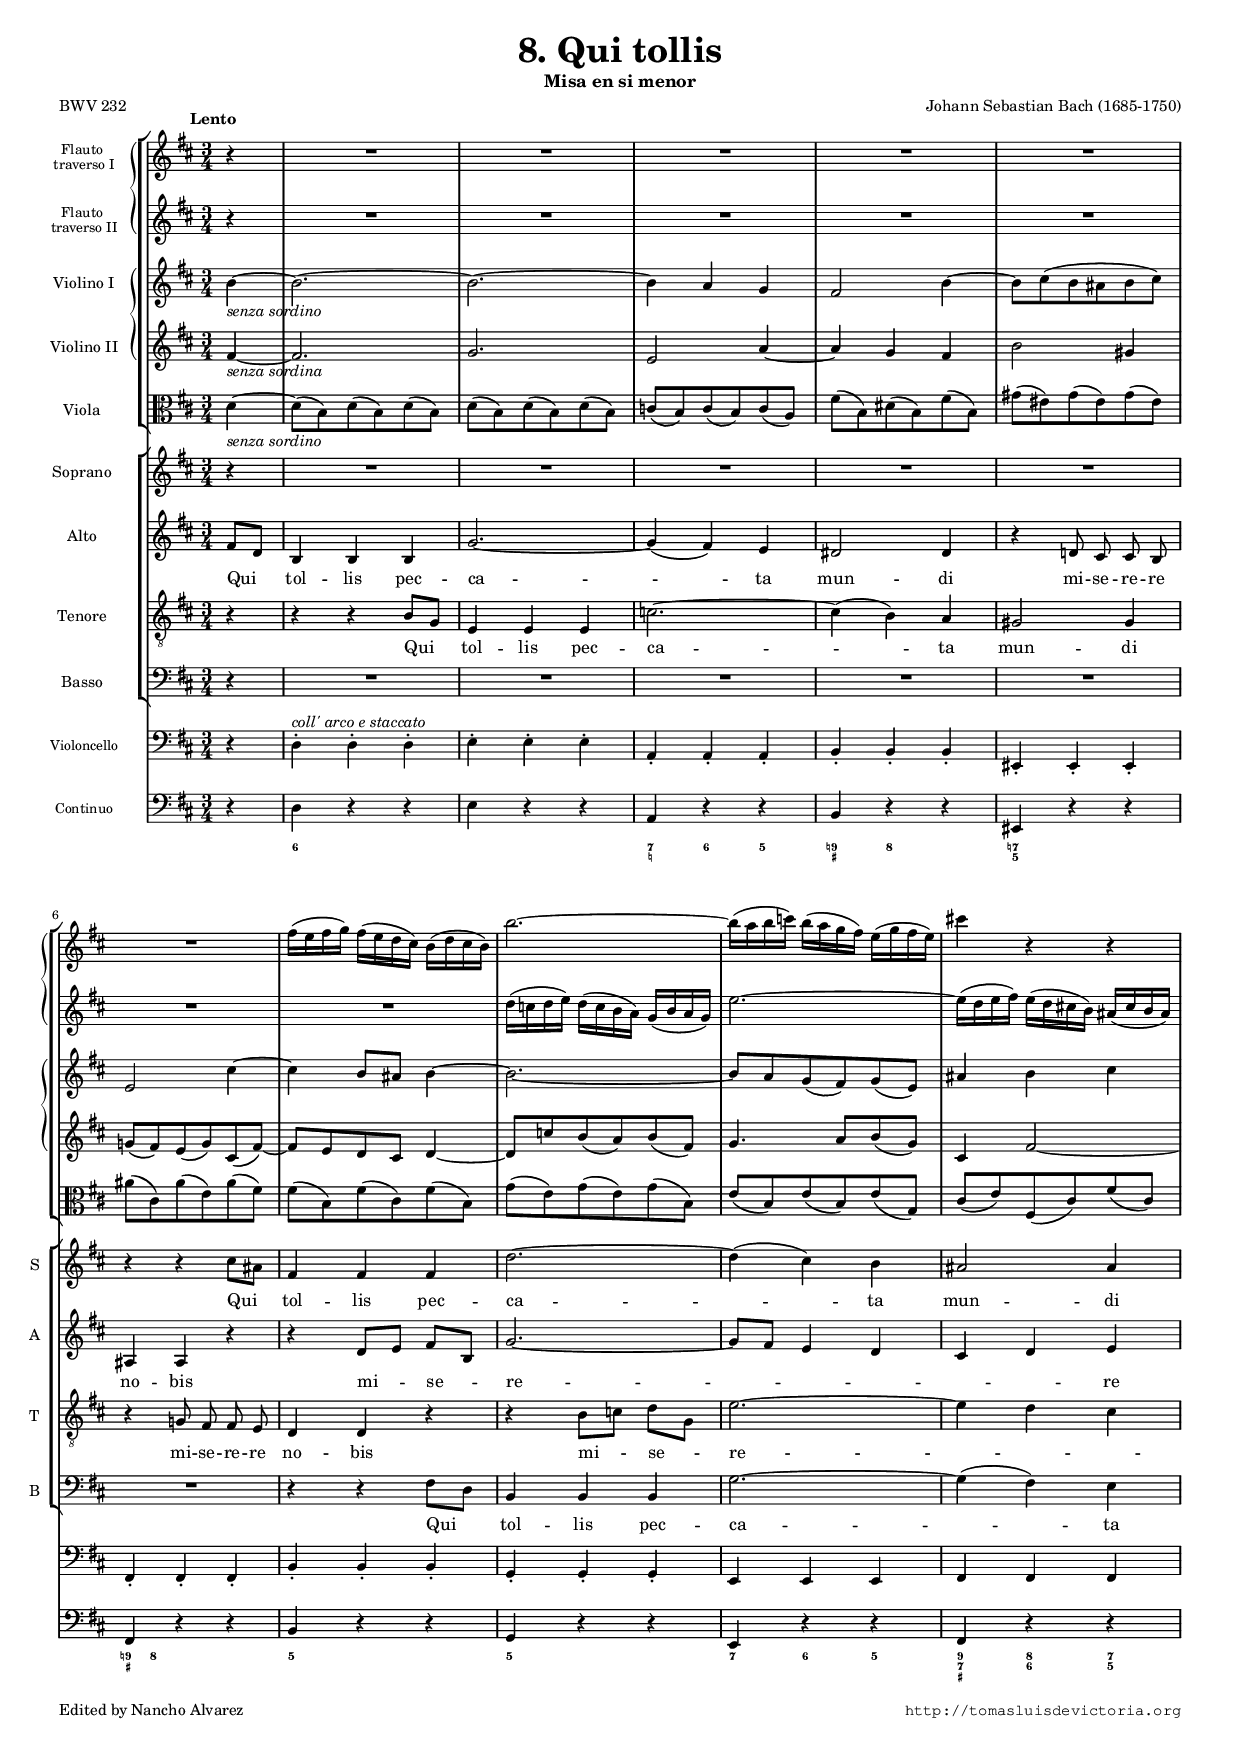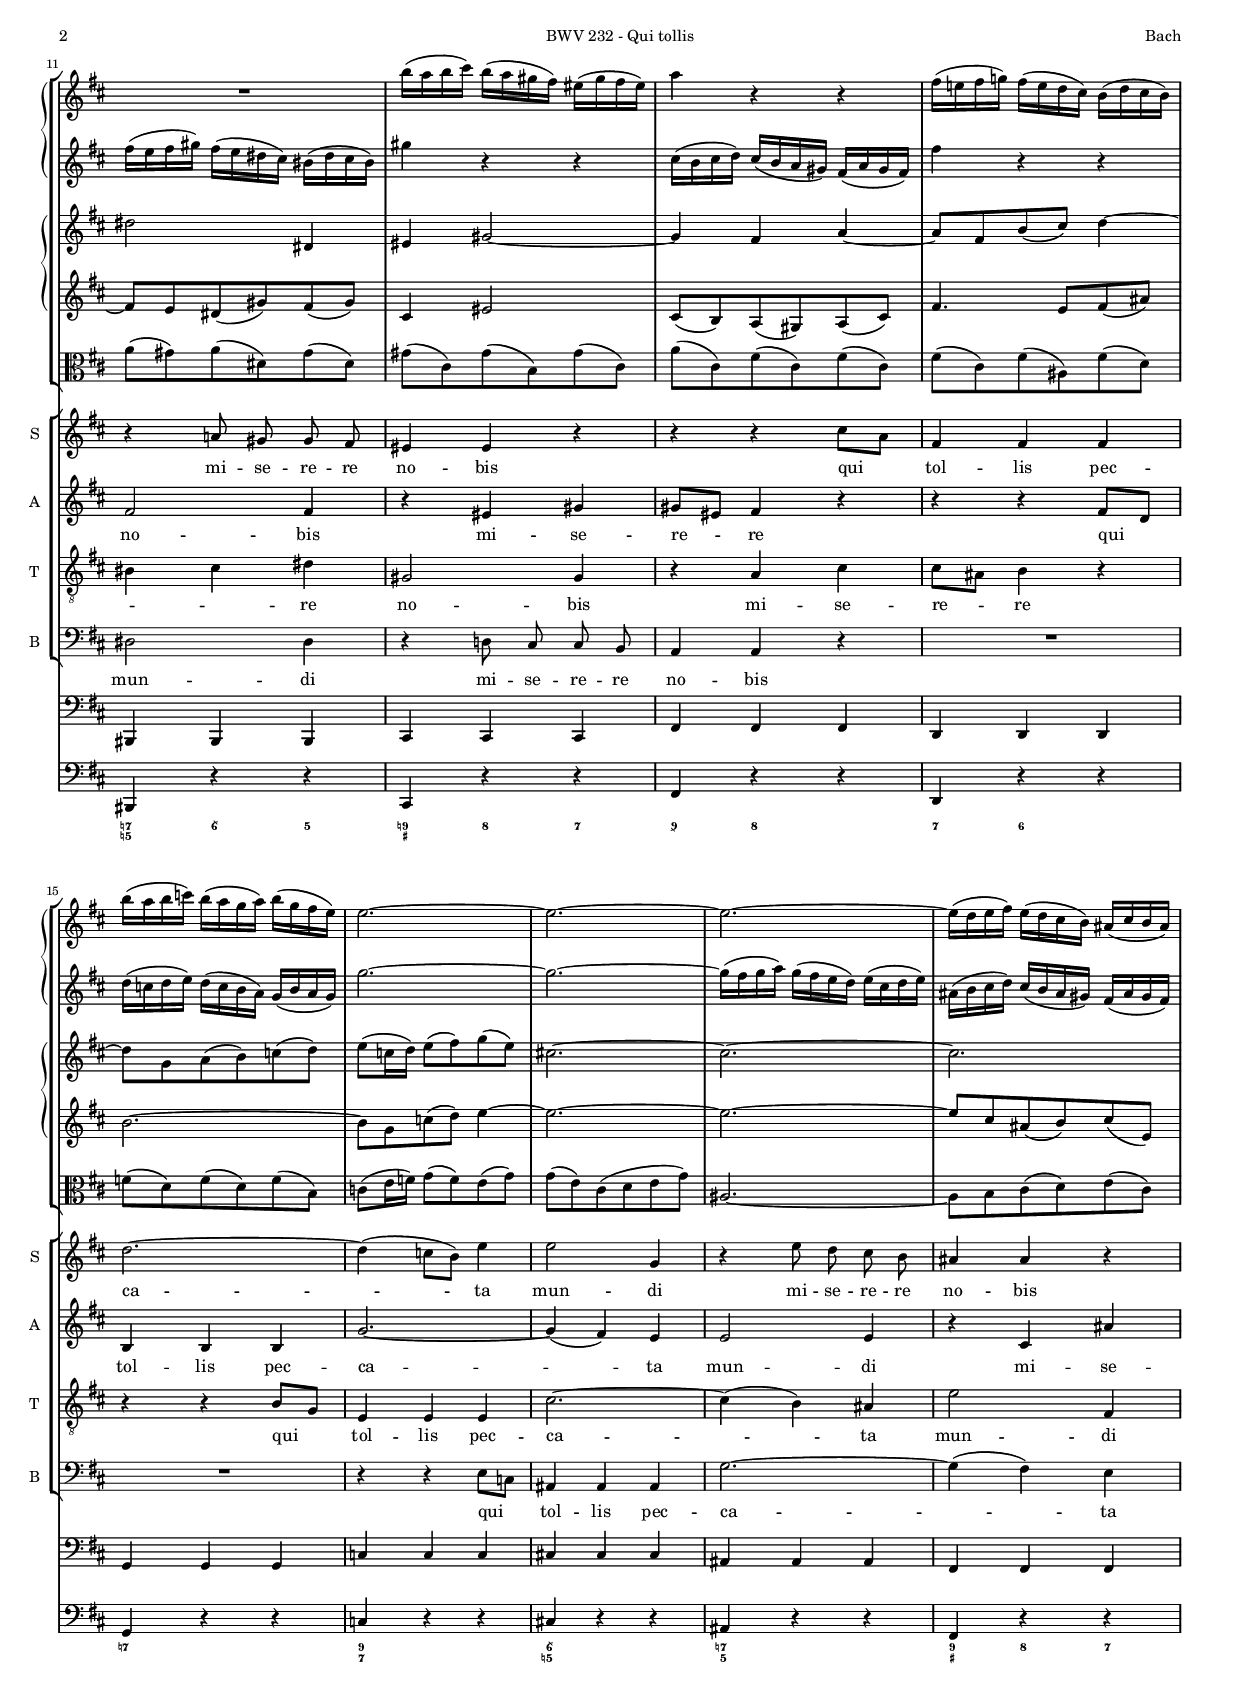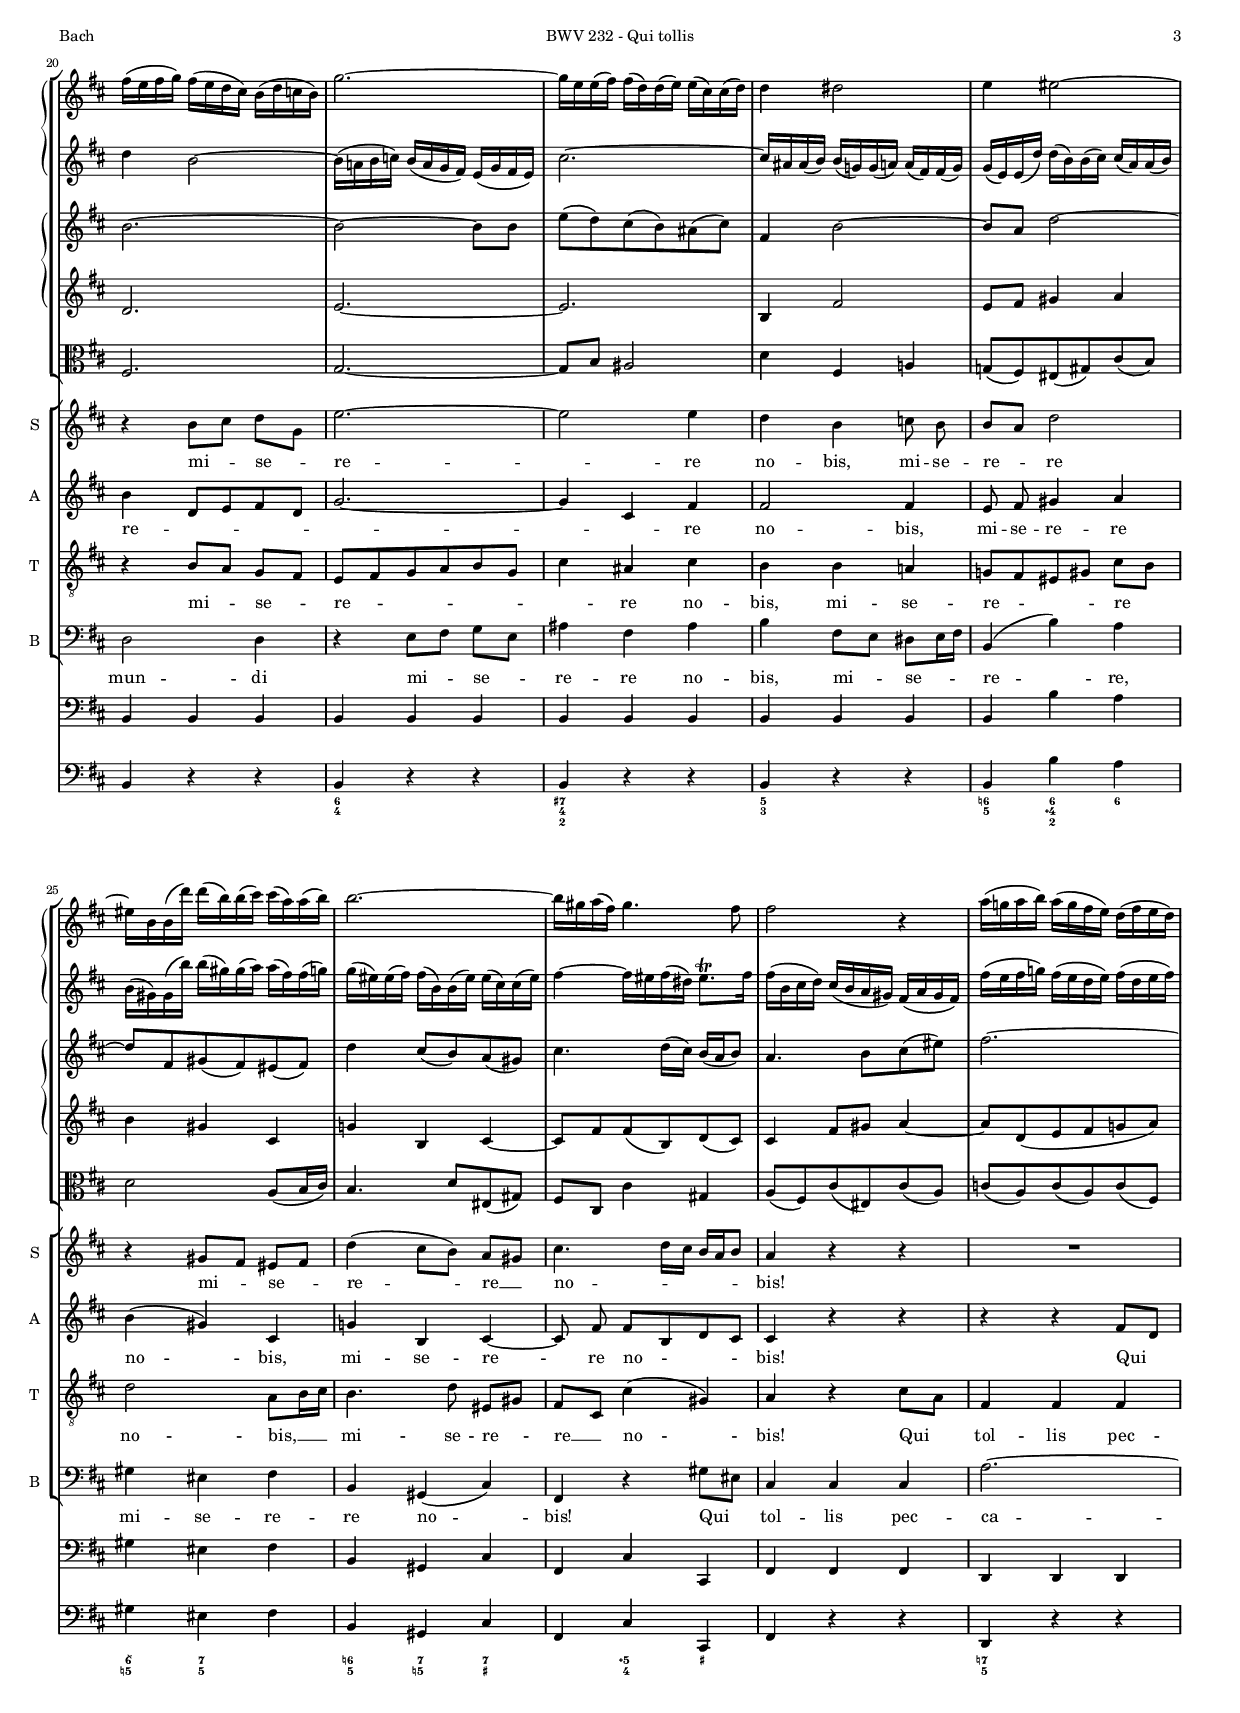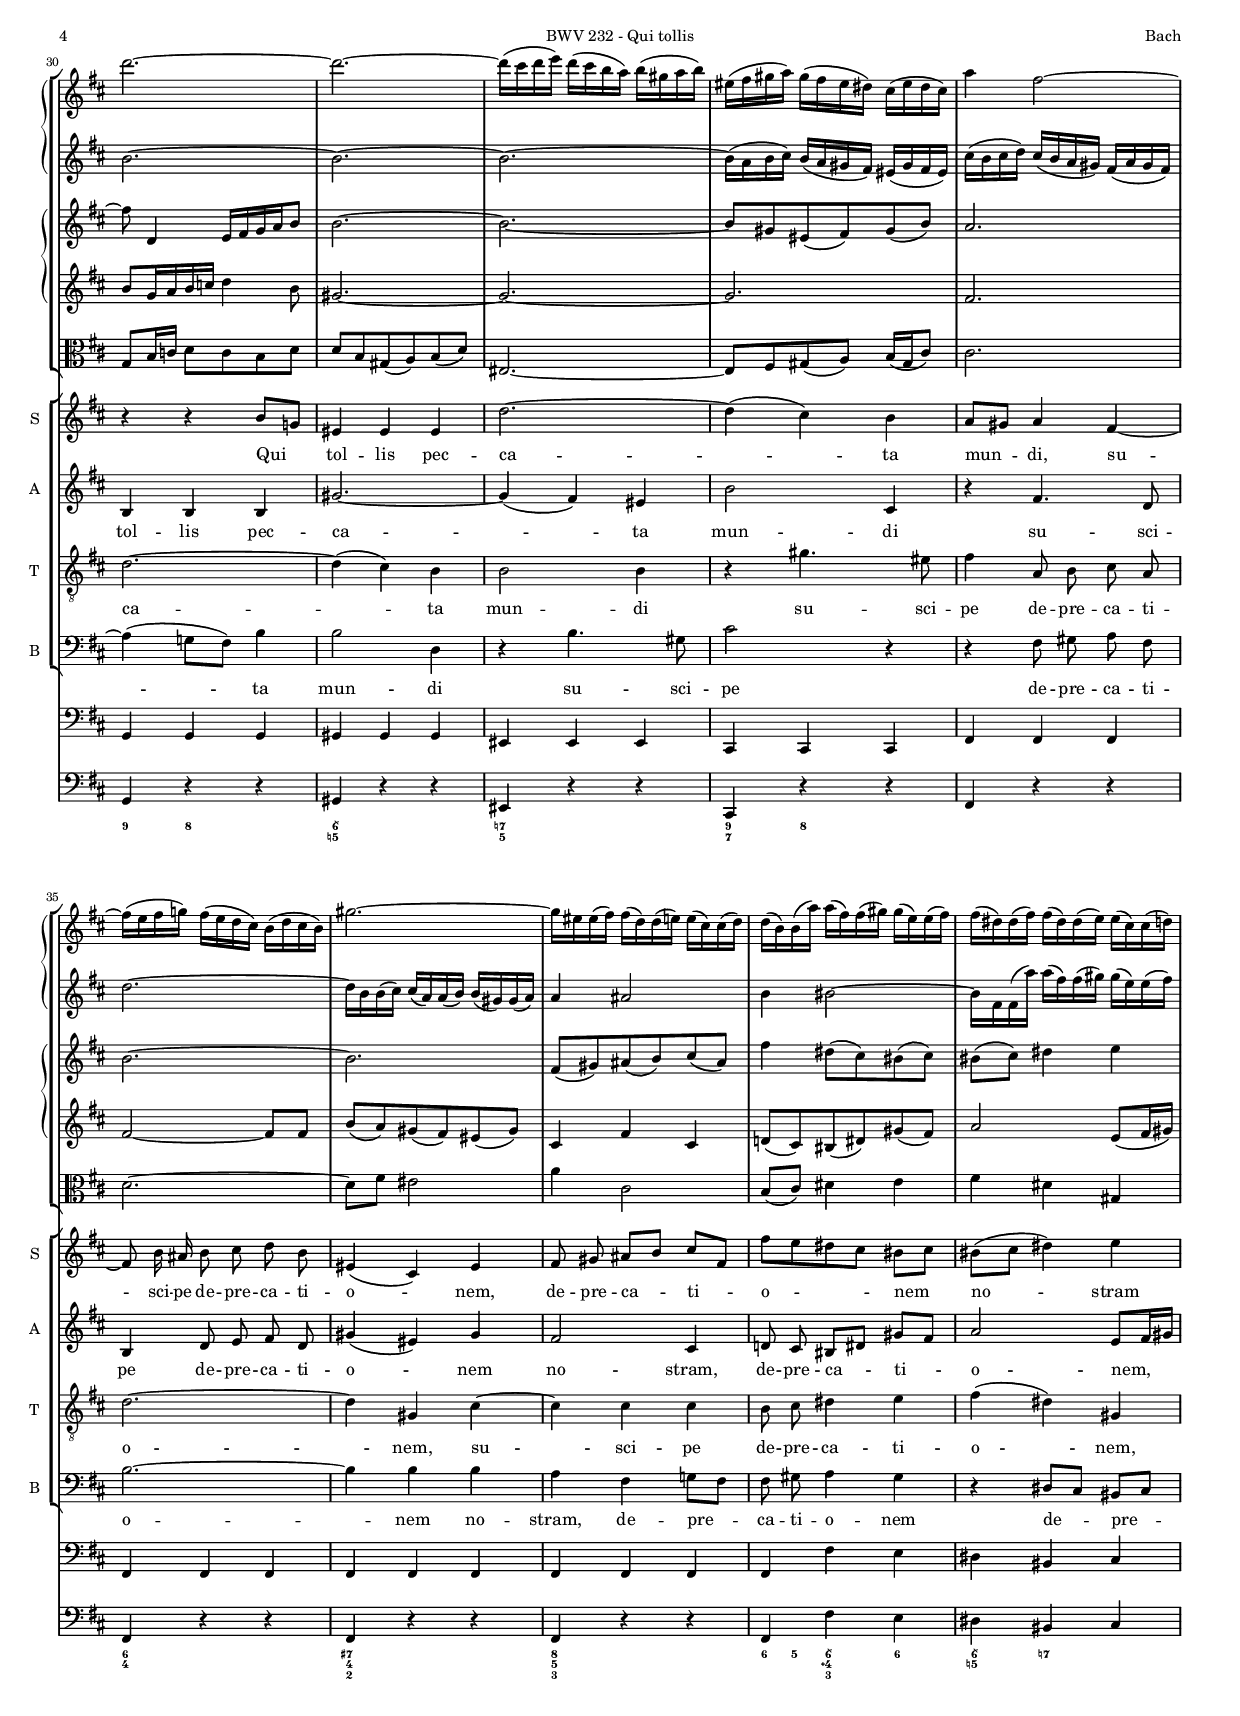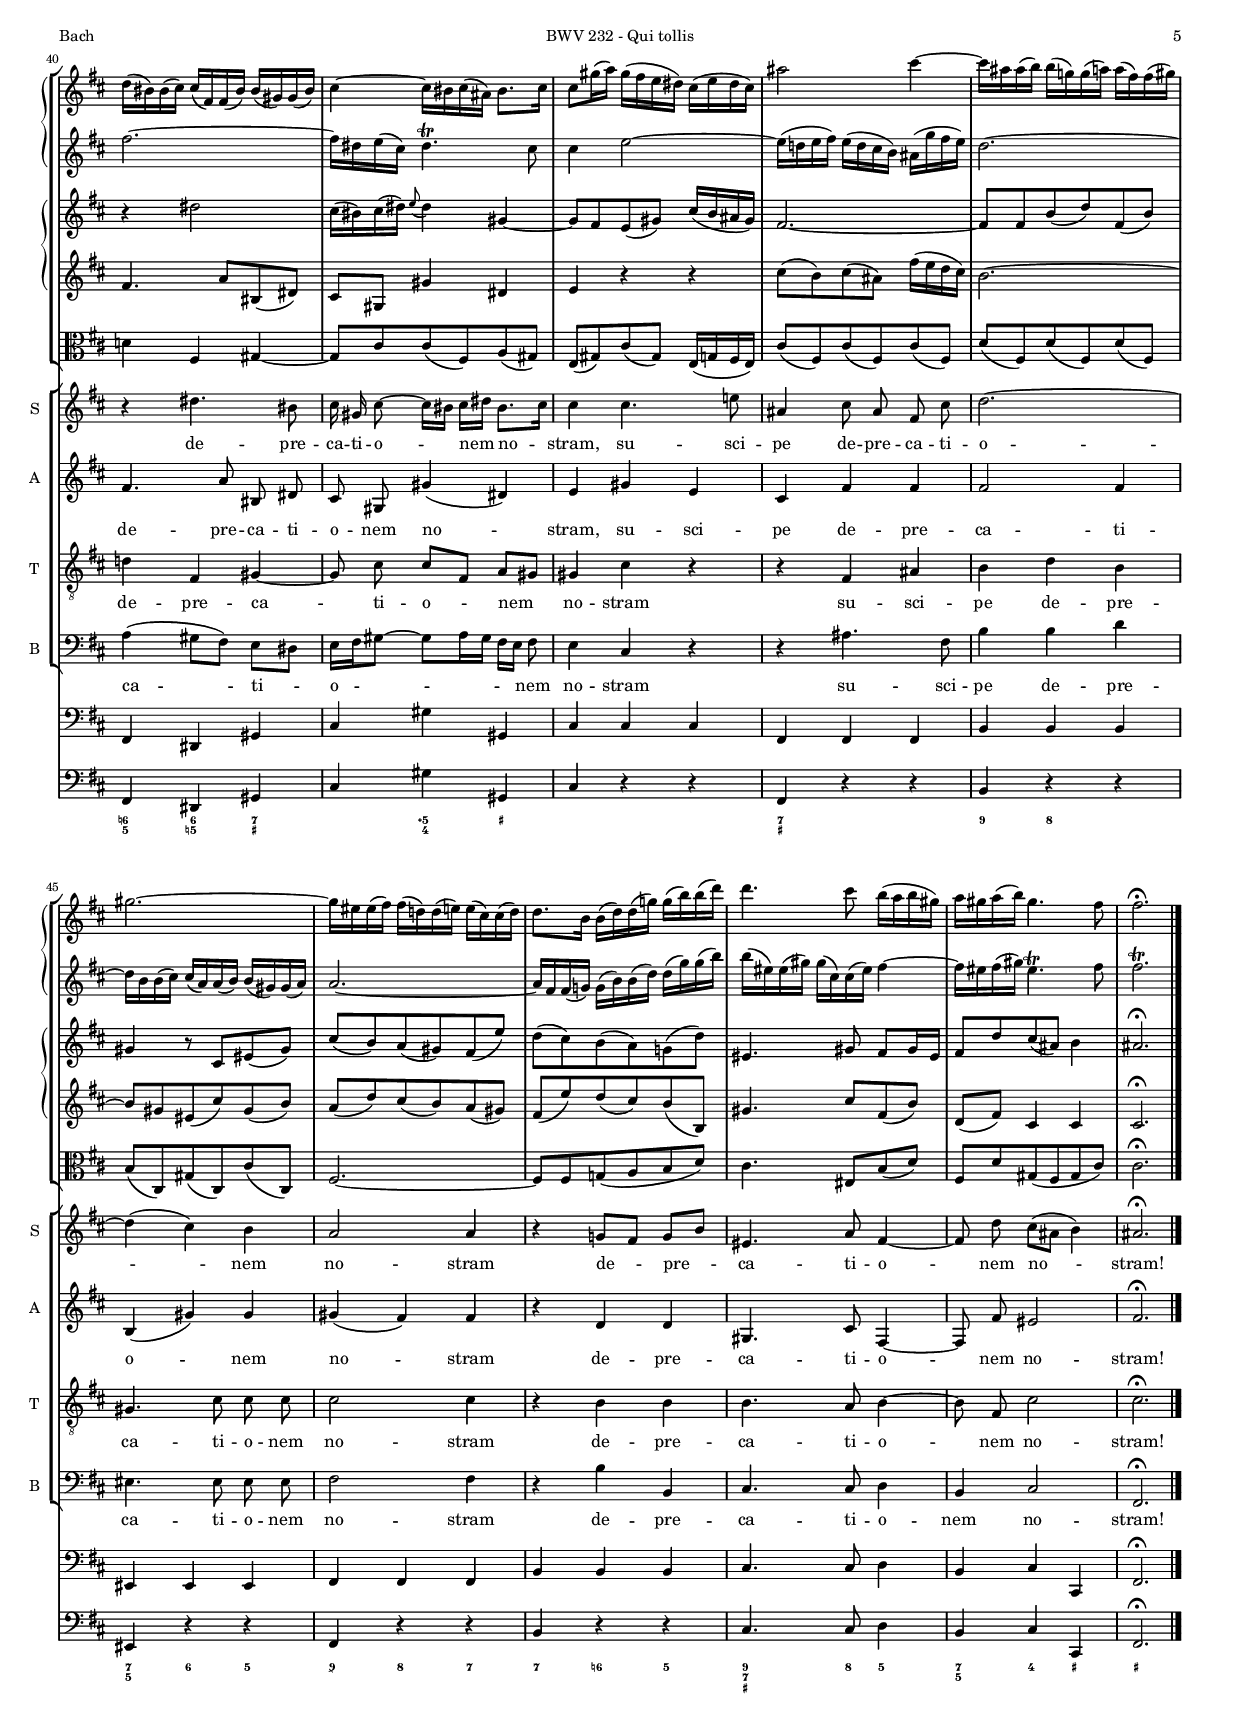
\version "2.18.0"

#(set-default-paper-size "a4")
#(set-global-staff-size 13.5)
#(ly:set-option 'point-and-click #f)
%nomobile

italicas=\override LyricText.font-shape = #'italic
rectas=\override LyricText.font-shape = #'upright
ss=\once \set suggestAccidentals = ##t
mtempo={\tempo 4 = 56 }
pfermata=\markup{"(" \musicglyph #"scripts.ufermata" ")"}
showMultiRests = { \set Staff.keepAliveInterfaces = #'( rhythmic-grob-interface multi-measure-rest-interface lyric-interface stanza-number-interface percent-repeat-interface) }
hideMultiRests = \unset Staff.keepAliveInterfaces
noados=\once \set Staff.aDueText = #""


htitle="BWV 232 - Qui tollis"
hcomposer="Bach"

\header {
	title=\markup{\fontsize #3 "8. Qui tollis"}
	subtitle="Misa en si menor"
        %subsubtitle=\markup{\raise #.8 "BWV 232" \vspace #1 }
        composer="Johann Sebastian Bach (1685-1750)"
        pdfauthor=\composer
       %opus="(-)"
	poet=\markup{"BWV 232"}
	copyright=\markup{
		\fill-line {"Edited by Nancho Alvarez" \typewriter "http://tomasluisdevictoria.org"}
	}
%	tagline=""
}

global={
  \compressFullBarRests
  \key d \major \time 3/4
  \override Score.MetronomeMark.X-offset = #6
  \override Score.MetronomeMark.padding = #2.5
  \tempo \markup{"Lento"}
  \partial 4 \skip 4
  \skip 1*3/4*50 \bar "|."
}

cantus=\relative c''{
        \set autoBeaming = ##f
        r4 
        R1*3/4*5
        r4 r cis8[ ais]
        fis4 fis fis
        d'2. ~
        d4( cis) b
        ais2 ais4
        r4 a!8 gis gis fis
        eis4 eis r
        r r cis'8[ a]
        fis4 fis fis
        d'2. ~
        d4( c8[ b]) e4
        e2 g,4
        r4 e'8 d cis b
        ais4 ais r
        r b8[ cis] d[ g,]
        e'2. ~
        e2 e4
        d4 b c8 b
        b[ a] d2
        r4 gis,8[ fis] eis[ fis]
        d'4( cis8[ b]) a8[ gis]
        cis4. d16[ cis] b16[ a b8]
        a4 r r
        R1*3/4
        r4 r b8[ g!]
        eis4 eis eis
        d'2. ~
        d4( cis) b
        a8[ gis] a4 fis ~
        fis8 b16 ais b8 cis d b
        eis,4( cis) eis
        fis8 gis ais[ b] cis[ fis,]
        fis'[ e dis cis] bis[ cis]
        bis8[( cis] dis4) e
        r4 dis4. bis8
        cis16 gis cis8 ~ cis16[ bis] cis[ dis] bis8.[ cis16]
        cis4 cis4. e!8
        ais,4 cis8 ais fis cis'
        d2. ~
        d4( cis) b
        a2 a4
        r4 g!8[ fis] g[ b]
        eis,4. a8 fis4 ~
        fis8 d' cis8([ ais] b4)
        ais2.^\fermata
}

altus=\relative c'{
        \set autoBeaming = ##f
        fis8[ d]
        b4 b b
        g'2. ~
        g4( fis) e
        dis2 dis4
        r4 d!8 cis cis b
        ais4 ais r
        r4 d8[ e] fis[ b,]
        g'2. ~
        g8[ fis] e4 d
        cis d e
        fis2 fis4
        r4 eis gis
        gis8[ eis] fis4 r
        r r fis8[ d]
        b4 b b
        g'2. ~
        g4( fis) e
        e2 e4
        r4 cis ais'
        b4 d,8[ e fis d]
        g2. ~
        g4 cis, fis
        fis2 fis4
        e8 fis gis4 a
        b( gis) cis,
        g'! b, cis ~
        cis8 fis fis[ b, d cis]
        cis4 r r
        r r fis8[ d]
        b4 b b
        gis'2. ~
        gis4( fis) eis
        b'2 cis,4
        r fis4. d8
        b4 d8 e fis d
        gis4( eis) gis
        fis2 cis4
        d!8 cis bis8[ dis] gis[ fis]
        a2 e8[ fis16 gis]
        fis4. a8 bis, dis
        cis gis gis'4( dis)
        e4 gis e
        cis fis fis
        fis2 fis4
        b,( gis') gis
        gis( fis) fis
        r4 d d
        gis,4. cis8 fis,4 ~
        fis8 fis' eis2
        fis2.^\fermata
}

tenor=\relative c'{
        \set autoBeaming = ##f
        r4 
        r r b8[ g]
        e4 e e
        c'2. ~
        c4( b) a
        gis2 gis4
        r4 g!8 fis fis e
        d4 d r
        r b'8[ c] d[ g,]
        e'2. ~
        e4 d cis
        bis4 cis dis
        gis,2 gis4
        r4 a cis
        cis8[ ais] b4 r
        r4 r b8[ g]
        e4 e e
        cis'2. ~
        cis4( b) ais
        e'2 fis,4
        r4 b8[ a] g[ fis]
        e8[ fis g a b g]
        cis4 ais cis
        b4 b a!
        g!8[ fis eis gis] cis8[ b]
        d2 a8[ b16 cis]
        b4. d8 eis,8[ gis]
        fis8[ cis] cis'4( gis)
        a4 r cis8[ a]
        fis4 fis fis
        d'2. ~
        d4( cis) b
        b2 b4
        r4 gis'4. eis8
        fis4 a,8 b cis a
        d2. ~
        d4 gis, cis ~
        cis cis cis
        b8 cis dis4 e
        fis4( dis) gis,
        d'! fis, gis4 ~
        gis8 cis cis8[ fis,] a[ gis]
        gis4 cis r
        r4 fis, ais
        b d b
        gis4. cis8 cis cis
        cis2 cis4
        r4 b b
        b4. a8 b4 ~
        b8 fis cis'2
        cis2.^\fermata
}

bassus=\relative c{
        \set autoBeaming = ##f
        r4
        R1*3/4*6
        r4 r fis8[ d]
        b4 b b
        g'2. ~
        g4( fis) e
        dis2 dis4
        r4 d!8 cis cis b
        a4 a r
        R1*3/4*2
        r4 r e'8[ c]
        ais4 ais ais
        g'2. ~
        g4( fis) e
        d2 d4
        r4 e8[ fis] g[ e]
        ais4 fis ais
        b4 fis8[ e] dis8[ e16 fis]
        b,4( b') a
        gis eis fis
        b, gis( cis)
        fis,4 r gis'8[ eis]
        cis4 cis cis
        a'2. ~
        a4( g!8[ fis]) b4
        b2 d,4
        r4 b'4. gis8
        cis2 r4
        r fis,8 gis a fis
        b2. ~
        b4 b b
        a fis g!8[ fis]
        fis8 gis a4 gis
        r4 dis8[ cis] bis[ cis]
        a'4( gis8[ fis]) e[ dis]
        e16[ fis gis8] ~ gis8[ a16 gis] fis[ e] fis8
        e4 cis r
        r4 ais'4. fis8
        b4 b d
        eis,4. eis8 eis eis 
        fis2 fis4
        r4 b b,
        cis4. cis8 d4
        b4 cis2
        fis,2.^\fermata
}

textocantus=\lyricmode{
Qui tol -- lis pec -- ca -- ta mun -- di
mi -- se -- re -- re no -- bis
qui tol -- lis pec -- ca -- ta mun -- di
mi -- se -- re -- re no -- bis
mi -- se -- re -- re no -- bis,
mi -- se -- re -- re
mi -- se -- re -- re __ no -- _ _ bis!
Qui tol -- lis pec -- ca -- ta mun -- di,
su -- sci -- pe de -- pre -- ca -- ti -- o -- nem,
de -- pre -- ca -- ti -- o -- nem no -- stram
de -- pre -- ca -- ti -- o -- nem no -- stram,
su -- sci -- pe
de -- pre -- ca -- ti -- o -- nem no -- stram
de -- pre -- ca -- ti -- o -- nem no -- stram!
}

textoaltus=\lyricmode{
Qui tol -- lis pec -- ca -- ta mun -- di
mi -- se -- re -- re no -- bis
mi -- se -- re -- _ _ _ _ re no -- bis
mi -- se -- re -- re
qui tol -- lis pec -- ca -- ta mun -- di
mi -- se -- re -- _ _ _ re no -- bis,
mi -- se -- re -- re no -- bis,
mi -- se -- re -- re no -- bis!
Qui tol -- lis pec -- ca -- ta mun -- di
su -- sci -- pe
de -- pre -- ca -- ti -- o -- nem no -- stram,
de -- pre -- ca -- ti -- o -- nem,
de -- pre -- ca -- ti -- o -- nem no -- stram,
su -- sci -- pe
de -- pre -- ca -- ti -- o -- nem no -- stram
de -- pre -- ca -- ti -- o -- nem no -- stram!
}

textotenor=\lyricmode{
Qui tol -- lis pec -- ca -- ta mun -- di
mi -- se -- re -- re no -- bis
mi -- se -- re -- _ _ _ _ re no -- bis
mi -- se -- re -- re
qui tol -- lis pec -- ca -- ta mun -- di
mi -- se -- re -- _ re no -- bis,
mi -- se -- re -- re no -- bis, __
mi -- se -- re -- re __ no -- bis!
Qui tol -- lis pec -- ca -- ta mun -- di
su -- sci -- pe de -- pre -- ca -- ti -- o -- nem,
su -- sci -- pe de -- pre -- ca -- ti -- o -- nem,
de -- pre -- ca -- ti -- o -- nem no -- stram
su -- sci -- pe de -- pre -- ca -- ti -- o -- nem no -- stram
de -- pre -- ca -- ti -- o -- nem no -- stram!
}

textobassus=\lyricmode{
Qui tol -- lis pec -- ca -- ta mun -- di
mi -- se -- re -- re no -- bis
qui tol -- lis pec -- ca -- ta mun -- di
mi -- se -- re -- re no -- bis,
mi -- se -- re -- re,
mi -- se -- re -- re no -- bis!
Qui tol -- lis pec -- ca -- ta mun -- di
su -- sci -- pe
de -- pre -- ca -- ti -- o -- nem no -- stram,
de -- pre -- ca -- ti -- o -- nem
de -- pre -- ca -- ti -- o -- _ nem no -- stram
su -- sci -- pe
de -- pre -- ca -- ti -- o -- nem no -- stram
de -- pre -- ca -- ti -- o -- nem no -- stram!
}


flautauno = \relative c'' {
  r4
  R1*3/4*6
  fis16( e fis g) fis( e d cis) b( d cis b)
  b'2. ~
  b16( a b c) b( a g fis) e( g fis e)
  cis'!4 r r
  R1*3/4
  b16( a b cis) b( a gis fis) eis( gis fis eis)
  a4 r r
  fis16( e! fis g!) fis( e d cis) b( d cis b)
  b'( a b c) b( a g a) b( g fis e)
  e2. ~
  e ~
  e ~
  e16( d e fis) e( d cis b) ais( cis b ais)
  fis'( e fis g) fis( e d cis) b( d c! b)
  g'2. ~
  g16 e e( fis) fis( d) d( e) e( cis) cis( d)
  d4 dis2
  e4 eis2 ~
  eis16 b b( d') d( b) b( cis) cis( a) a( b)
  b2. ~
  b16 gis a( fis) gis4. fis8
  fis2 r4
  a16( g! a b) a( g fis e) d( fis e d)
  d'2. ~
  d ~
  d16( cis d e) d( cis b a) b( gis a b)
  eis,( fis gis a) gis( fis eis dis) cis( eis dis cis)
  a'4 fis2 ~
  fis16( e fis g!) fis( e d cis) b( d cis b)
  gis'2. ~
  gis16 eis eis( fis) fis( d) d( e) e( cis) cis( d)
  d( b) b( a') a( fis) fis( gis) gis( e) e( fis)
  fis( dis) dis( fis) fis( dis) dis( e) e( cis) cis( d)
  d( bis) bis( cis) cis( fis,) fis( bis) bis( gis) gis( bis)
  cis4 ~ cis16 bis cis( ais) bis8. cis16
  cis8 gis'16( a) gis( fis e dis) cis( e dis cis)
  ais'2 cis4 ~
  cis16 ais ais( b) b( g!) g( a) a( fis) fis( gis)
  gis2. ~
  gis16 eis eis( fis) fis( d!) d( e) e( cis) cis( d)
  d8. b16 b16( d) d( g!) g( b) b( d)
  d4. cis8 b16( a b gis)
  a gis a( b) gis4. fis8
  fis2.^\fermata
}

flautados=\relative c''{
  r4
  R1*3/4*7
  d16( c d e) d( c b a) g( b a g)
  e'2. ~
  e16( d e fis) e( d cis! b) ais( cis b ais)
  fis'( e fis gis) fis( e dis cis) bis( dis cis bis)
  gis'4 r r
  cis,16( b cis d) cis( b a gis) fis( a gis fis)
  fis'4 r r
  d16( c d e) d( c b a) g( b a g)
  g'2. ~
  g ~
  g16( fis g a) g( fis e d) e( cis d e)
  ais,16( b cis d) cis( b ais gis) fis( ais gis fis)
  d'4 b2 ~
  b16( a! b c) b( a g fis) e( g fis e)
  cis'2. ~
  cis16 ais ais( b) b( g!) g( a) a( fis) fis( g)
  g( e) e( d') d( b) b( cis) cis( a) a( b)
  b( gis) gis( b') b( gis) gis( a) a( fis) fis( g)
  g( eis) eis( fis) fis( b,) b( eis) eis( cis) cis( eis)
  fis4 ~ fis16 eis fis( dis) eis8.^\trill fis16
  fis16( b, cis d) cis( b a gis) fis( a gis fis)
  fis'( e fis g!) fis( e d e) fis( d e fis)
  b,2. ~
  b ~
  b ~
  b16( a b cis) b( a gis fis) eis( gis fis eis)
  cis'( b cis d) cis( b a gis) fis( a gis fis)
  d'2. ~
  d16 b b( cis) cis( a) a( b) b( gis) gis( a)
  a4 ais2
  b4 bis2 ~
  bis16 fis fis( a') a( fis) fis( gis) gis( e) e( fis)
  fis2. ~
  fis16 dis e( cis) dis4.^\trill cis8
  cis4 e2 ~
  e16( d! e fis) e( d cis b) ais( g' fis e)
  d2. ~
  d16 b b( cis) cis( a) a( b) b( gis) gis( a)
  a2. ~
  a16 fis fis( g!) g( b) b( d) d( g) g( b)
  b( eis,) eis( gis) gis( cis,) cis( eis) fis4 ~
  fis16 eis fis( gis) eis4.^\trill fis8
  fis2.^\trill
}

violinuno = \relative c'' {
  b4-\markup{\italic "senza sordino"} ~
  b2. ~
  b ~
  b4 a g
  fis2 b4 ~
  b8 cis( b ais b cis)
  e,2 cis'4 ~
  cis4 b8 ais b4 ~
  b2. ~
  b8 a g( fis) g( e)
  ais4 b cis
  dis2 dis,4
  eis4 gis2 ~
  gis4 fis a ~
  a8 fis b( cis) d4 ~
  d8 g, a( b) c( d)
  e( c16 d) e8( fis) g( e)
  cis!2. ~
  cis ~
  cis
  b ~
  b2 ~ b8 b
  e( d) cis( b) ais( cis)
  fis,4 b2 ~
  b8 a d2 ~
  d8 fis, gis( fis) eis( fis)
  d'4 cis8( b) a( gis)
  cis4. d16( cis) b( a b8)
  a4. b8 cis( eis)
  fis2. ~
  fis8 d,4 e16[ fis g a b8]
  b2. ~
  b ~
  b8 gis eis( fis) gis( b)
  a2.
  b2. ~
  b
  fis8( gis) ais( b) cis( ais)
  fis'4 dis8( cis) bis( cis)
  bis8( cis) dis4 e
  r dis2
  cis16( bis) cis( dis) \appoggiatura e8 dis4 gis, ~
  gis8 fis e( gis) cis16( b ais gis)
  fis2. ~
  fis8 fis b( d) fis,( b)
  gis4 r8 cis, eis( gis)
  cis( b) a( gis) fis( e')
  d( cis) b( a) g!( d')
  eis,4. gis8 fis gis16 eis
  fis8 d' cis( ais) b4
  ais2.^\fermata
}

violindos=\relative c'{
  fis4-\markup{\italic "senza sordina"} ~
  fis2. 
  g
  e2 a4 ~
  a g fis
  b2 gis4
  g!8( fis) e( g) cis,( fis) ~
  fis8 e d cis d4 ~
  d8 c' b( a) b( fis)
  g4. a8 b( g)
  cis,4 fis2 ~
  fis8 e dis( gis) fis( gis)
  cis,4 eis2
  cis8( b) a( gis) a( cis)
  fis4. e8 fis( ais)
  b2. ~
  b8 g c( d) e4 ~
  e2. ~
  e ~
  e8 cis ais( b) cis( e,)
  d2. 
  e ~
  e
  b4 fis'2
  e8 fis gis4 a
  b gis cis,
  g'! b, cis ~
  cis8 fis fis( b,) d( cis)
  cis4 fis8 gis a4 ~
  a8 d,( e fis g! a)
  b8[ g16 a b c!] d4 b8
  gis2. ~
  gis ~
  gis 
  fis
  fis2 ~ fis8 fis
  b( a) gis( fis) eis( gis)
  cis,4 fis cis
  d!8( cis) bis( dis) gis( fis)
  a2 e8( fis16 gis)
  fis4. a8 bis,( dis)
  cis8 gis gis'4 dis
  e r r
  cis'8( b) cis( ais) fis'16( e d cis)
  b2. ~
  b8 gis eis( cis') gis( b)
  a( d) cis( b) a( gis)
  fis( e') d( cis) b( b,)
  gis'4. cis8 fis,( b)
  d,( fis) cis4 cis
  cis2.^\fermata
}

viola=\relative c'{
  d4-\markup{\italic "senza sordino"} ~
  d8( b) d( b) d( b)
  d( b) d( b) d( b)
  c( b) c( b) c( a)
  fis'( b,) dis( b) fis'( b,)
  gis'( eis) gis( eis) gis( eis)
  ais( cis,) ais'( e) ais( fis)
  fis( b,) fis'( cis) fis( b,)
  g'( e) g( e) g( b,)
  e( b) e( b) e( g,)
  cis( e) fis,( cis') fis( cis)
  a'( gis) a( dis,) gis( dis)
  gis( cis,) gis'( b,) gis'( cis,)
  a'( cis,) fis( cis) fis( cis)
  fis( cis) fis( ais,) fis'( d)
  f( d) f( d) f( b,)
  c( e16 f) g8( f) e( g)
  g( e) cis( d e g)
  ais,2. ~
  ais8 b cis( d) e( cis)
  fis,2.
  g2. ~
  g8 b ais2
  d4 fis, a!
  g!8( fis) eis( gis) cis( b)
  d2 a8( b16 cis)
  b4. d8 eis,( gis)
  fis8 cis cis'4 gis
  a8( fis) cis'( eis,) cis'( a)
  c( a) c( a) c( fis,)
  g8 b16 c d8 c b d
  d8 b gis( a) b( d)
  eis,2. ~
  eis8 fis gis( a) b16( gis cis8)
  cis2.
  d ~
  d8 fis eis2
  a4 cis,2
  b8( cis) dis4 e
  fis4 dis gis,
  d'! fis, gis ~
  gis8 cis cis( fis,) a( gis)
  e( gis) cis( gis) e16( g fis e)
  cis'8( fis,) cis'( fis,) cis'( fis,)
  d'( fis,) d'( fis,) d'( fis,)
  b( cis,) gis'( cis,) cis'( cis,)
  fis2. ~
  fis8 fis g!( a b d)
  cis4. eis,8 b'( d)
  fis, d' gis,( fis gis cis)
  cis2.^\fermata
}

cello=\relative c{
  r4
  d4-.^\markup{\italic "coll' arco e staccato"} d-. d-.
  e-. e-. e-.
  a,-. a-. a-.
  b-. b-. b-.
  eis,-. eis-. eis-.
  fis-. fis-. fis-.
  b-. b-. b-.
  g-. g-. g-.
  e4 e e 
  fis fis fis
  bis, bis bis
  cis cis cis
  fis fis fis
  d d d
  g g g
  c c c
  cis! cis cis
  ais ais ais
  fis fis fis
  b b b 
  b b b
  b b b 
  b b b
  b b' a
  gis eis fis
  b, gis cis
  fis, cis' cis,
  fis fis fis 
  d d d
  g g g 
  gis gis gis 
  eis eis eis
  cis cis cis
  fis fis fis
  fis fis fis
  fis fis fis
  fis fis fis
  fis fis' e
  dis bis cis 
  fis, dis gis
  cis gis' gis,
  cis cis cis
  fis, fis fis
  b b b
  eis, eis eis
  fis fis fis
  b b b
  cis4. cis8 d4
  b4 cis cis,
  fis2.^\fermata
}

continuo=\relative c{
  r4
  d4 r r
  e r r
  a, r r
  b r r
  eis, r r
  fis r r
  b r r
  g r r
  e r r
  fis r r
  bis, r r
  cis r r
  fis r r
  d r r
  g r r
  c r r
  cis! r r
  ais r r
  fis r r
  b r r
  b r r
  b r r
  b r r
  b b' a
  gis eis fis
  b, gis cis
  fis, cis' cis,
  fis r r
  d r r
  g r r
  gis r r
  eis r r
  cis r r
  fis r r
  fis r r
  fis r r
  fis r r
  fis fis' e
  dis bis cis
  fis, dis gis
  cis gis' gis,
  cis r r
  fis, r r
  b r r
  eis, r r
  fis r r
  b r r
  cis4. cis8 d4
  b cis cis,
  fis2.^\fermata
}

cifrado=\figuremode{
s4
<6>2.
s
<7 _!>4 <6> <5>
<9! _+> <8> s
<7! 5>4 s s
<9! _+>8 <8> s2
<5>4 s s
<5> s s
<7> <6> <5>
<9 7 _+> <8 6> <7 5>
<7! 5!> <6\\> <5>
<9! _+> <8> <7>
<9\\> <8> s
<7> <6> s
<7!> s s
<9 7> s s
<6\\ 5!> s s
<7! 5> s s
<9 _+> <8> <7>
s s s
<6 4> s s
<7+ 4 2> s s
<5 3> s s
<6! 5> <6 4\+ 2> <6>
<6\\ 5!> <7 5> s
<6! 5> <7 5!> <7 _+>
s <5\+ 4> <_+>
s s s
<7! 5> s s
<9> <8> s
<6\\ 5!> s s
<7! 5> s s
<9 7> <8> s
s s s
<6 4> s s
<7+ 4 2> s s
<8 5 3> s s
<6>8 <5> <6\\ 4\+ 3>4 <6>
<6\\ 5!> <7!> s
<6! 5> <6 5!> <7 _+>
s <5\+ 4> <_+>
s s s
<7 _+> s s
<9> <8> s
<7 5> <6> <5>
<9\\> <8> <7>
<7> <6!> <5>
<9 7 _+>4. <8>8 <5>4
<7 5> <4> <_+>
<_+>2.
}



\score {\transpose c' c'{
<<

\new StaffGroup << 
  \set StaffGroup.systemStartDelimiterHierarchy
    = #'(SystemStartBracket (SystemStartBrace a b) (SystemStartBrace c d ))

       \new Staff <<\global
	\new Voice="f1" {
		\set Staff.instrumentName=\markup{\smaller \center-column{"Flauto " \raise #.5 "traverso I"} }
		\clef "treble"
		\flautauno }
	>> 
  
       \new Staff <<\global
	\new Voice="f2" {
		\set Staff.instrumentName=\markup{\smaller \center-column{"Flauto " \raise #.5 "traverso II"} }
		\clef "treble"
		\flautados }
	>> 
  
	\new Staff <<\global
	\new Voice="vi2" {
		\set Staff.instrumentName=\markup{"Violino I"}
		\clef "treble"
		\violinuno }
	>>     

	\new Staff <<\global
	\new Voice="vi2" {
		\set Staff.instrumentName=\markup{"Violino II"}
		\clef "treble"
		\violindos }
	>>     

        \new Staff <<\global
	\new Voice="vi3" {
		\set Staff.instrumentName=\markup{"Viola "}
		\clef "alto"
		\viola }
	>> 
>>

\new ChoirStaff<<

        \new Staff <<\global
        \new Voice="v1" {
                \set Staff.instrumentName="Soprano "
                \set Staff.shortInstrumentName="S"
                \clef "treble"
                \cantus }
        \new Lyrics \lyricsto "v1" {\textocantus }
        >>

        \new Staff <<\global
        \new Voice="v2" {
                \set Staff.instrumentName="Alto "
                \set Staff.shortInstrumentName="A"
                \clef "treble"
                \altus }
        \new Lyrics \lyricsto "v2" {\textoaltus }
        >>
        
        \new Staff <<\global
        \new Voice="v3" {
                \set Staff.instrumentName="Tenore "
                \set Staff.shortInstrumentName="T"
                \clef "G_8"
                \tenor }
        \new Lyrics \lyricsto "v3" {\textotenor }
        >>

        \new Staff <<\global
        \new Voice="v4" {
                \set Staff.instrumentName="Basso "
                \set Staff.shortInstrumentName="B"
                \clef "bass"
                \bassus }
        \new Lyrics \lyricsto "v4" {\textobassus }
        >>        
>>
        \new Staff <<\global
	\new Voice="cont" {
		\set Staff.instrumentName=\markup{\smaller "Violoncello"}
		\clef "bass"
		\cello }
	>> 

        \new Staff <<\global
	\new Voice="cont" {
		\set Staff.instrumentName=\markup{\smaller "Continuo"}
		\clef "bass"
		\continuo }
	\new FiguredBass {\cifrado }
	>> 


%{
	\new Staff \with{ 
      \remove Ambitus_engraver
      fontSize = #-3
      \override StaffSymbol #'staff-space = #(magstep -4)
      }<<\global
	\new Voice="v6" {
		\clef "treble"
		\guia }
	>>
%}

>>

	} % transpose

\layout{ 
	\context {\Lyrics 
		\override VerticalAxisGroup.staff-affinity = #UP
		\override VerticalAxisGroup.nonstaff-relatedstaff-spacing =
			#'((basic-distance . 0) (minimum-distance . 0) (padding . 1))
		\override LyricText.font-size = #1.2
		\override LyricHyphen.minimum-distance = #0.5
	}
	\context {\Score 
		tempoHideNote = ##t
		\override BarNumber.padding = #2 
	}
	\context {\Voice 
		%melismaBusyProperties = #'()
		%autoBeaming = ##f
	}

        \context {\ChoirStaff 
                  \override StaffGrouper.staffgroup-staff-spacing =
                        #'((basic-distance . 15) (minimum-distance . 0) (padding . 1))
                  \override StaffGrouper.staff-staff-spacing =
                        #'((basic-distance . 11) (minimum-distance . 0) (padding . 1))
        }

        \context {\StaffGroup
                  \override StaffGrouper.staffgroup-staff-spacing =
                        #'((basic-distance . 15) (minimum-distance . 0) (padding . 1))
                  \override StaffGrouper.staff-staff-spacing =
                        #'((basic-distance . 11) (minimum-distance . 0) (padding . 1))
        }

	\context {\Staff 
                %\RemoveEmptyStaves %notablet
                %\override VerticalAxisGroup.remove-first = ##t
		\override VerticalAxisGroup.staff-staff-spacing =
			#'((basic-distance . 10) (minimum-distance . 0) (padding . 1))
		%\consists Ambitus_engraver 
		\override LigatureBracket.padding = #1
	}
}


%\midi { \mtempo }

}


\paper{
	evenHeaderMarkup=\markup  \fill-line { \fromproperty #'page:page-number-string \htitle \hcomposer }
	oddHeaderMarkup= \markup  \fill-line { \on-the-fly #not-first-page \hcomposer \on-the-fly #not-first-page \htitle \on-the-fly #not-first-page \fromproperty #'page:page-number-string }
	%system-count=20
	%page-count = 16
	systems-per-page = 2
	ragged-last-bottom = ##f
	indent=1.5\cm
	system-system-spacing =
	#'((basic-distance . 22) (minimum-distance . 0) (padding . 5))
	top-system-spacing = % header
	#'((basic-distance . 10) (minimum-distance . 0) (padding . 0))
	last-bottom-spacing = % footer
	#'((basic-distance . 15) (minimum-distance . 0) (padding . 0))
	markup-system-spacing.padding = #0
}
